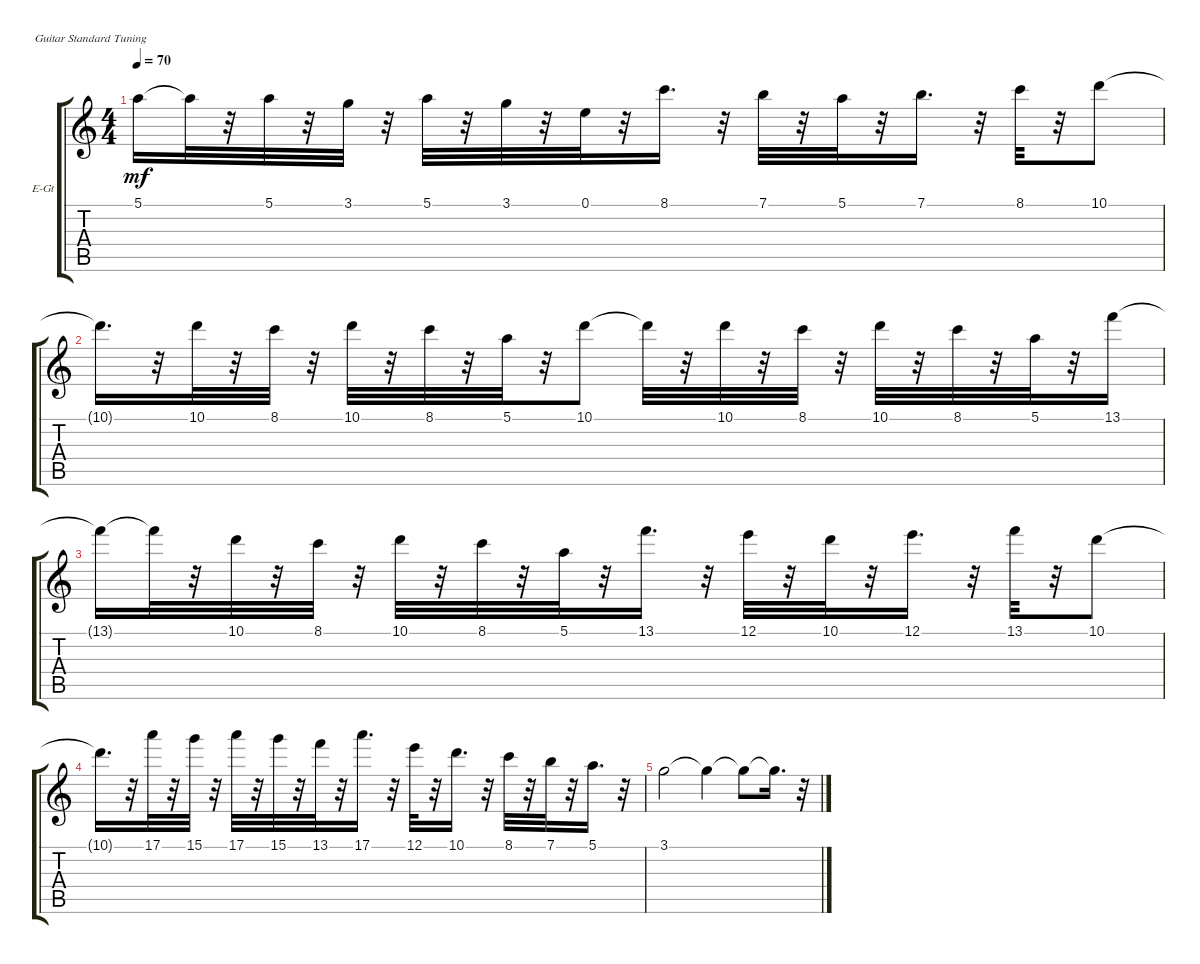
\bracketExtendMode groupsimilarinstruments
\firstSystemTrackNameOrientation horizontal
\otherSystemsTrackNameOrientation horizontal
\track ("" "E-Gt") {instrument electricguitarclean}
\staff {score tabs}
\tuning (E4 B3 G3 D3 A2 E2)
\ts (4 4)
\tempo 70
\clef g2
\ks c
5.1{t}.16{dy mf} 5.1{t}.32 r.32 5.1.32 r.32 3.1.32 r.32 5.1.32 r.32 3.1.32 r.32 0.1.32 r.32 8.1.16{d} r.32 7.1.32 r.32 5.1.32 r.32 7.1.16{d} r.32 8.1.32 r.32 10.1.8 |
10.1{t}.16{d} r.32 10.1.32 r.32 8.1.32 r.32 10.1.32 r.32 8.1.32 r.32 5.1.32 r.32 10.1.8 10.1{t}.32 r.32 10.1.32 r.32 8.1.32 r.32 10.1.32 r.32 8.1.32 r.32 5.1.32 r.32 13.1.16 |
13.1{t}.16 13.1{t}.32 r.32 10.1.32 r.32 8.1.32 r.32 10.1.32 r.32 8.1.32 r.32 5.1.32 r.32 13.1.16{d} r.32 12.1.32 r.32 10.1.32 r.32 12.1.16{d} r.32 13.1.32 r.32 10.1.8 |
10.1{t}.16{d} r.32 17.1.32 r.32 15.1.32 r.32 17.1.32 r.32 15.1.32 r.32 13.1.32 r.32 17.1.16{d} r.32 12.1.32 r.32 10.1.16{d} r.32 8.1.32 r.32 7.1.32 r.32 5.1.16{d} r.32 |
3.1.2 3.1{t}.4 3.1{t}.8 3.1{t}.16{d} r.32
